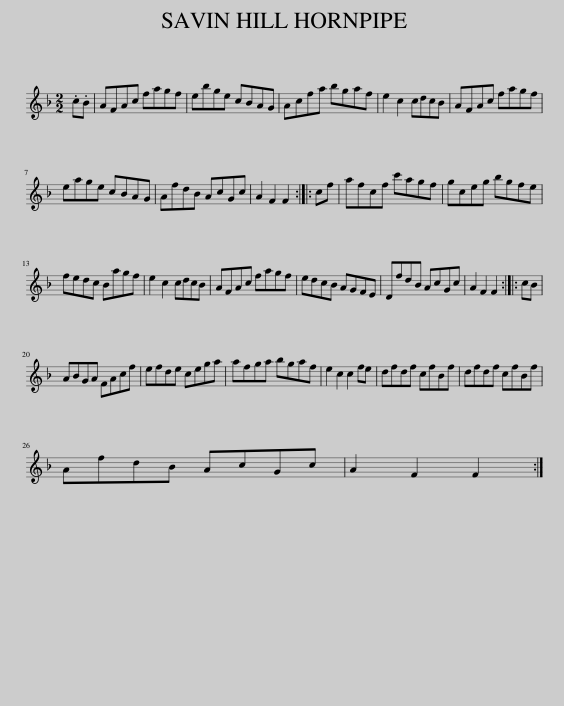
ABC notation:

X:1
L:1/8
M:2/2
I:linebreak $
K:F
V:1 treble
V:1
 .c.B | AFAc fagf | ebge cBAG | Acfa bgaf | e2 c2 cdcB | %5
 AFAc fagf |$ eage cBAG | AfdB AcGc | A2 F2 F2 :: cf | %10
 afcf c'agf | gceg bgfe |$ fedc Bagf | e2 c2 cdcB | AFAc fagf | %15
 edcB AGFE | DfdB AcGc | A2 F2 F2 :: cB |$ ABGA FAcf | %20
 efde cega | afga bgaf | e2 c2 c2 fe | dfdf cfBf | dfdf cfBf |$ %25
 AfdB AcGc | A2 F2 F2 :| %27
